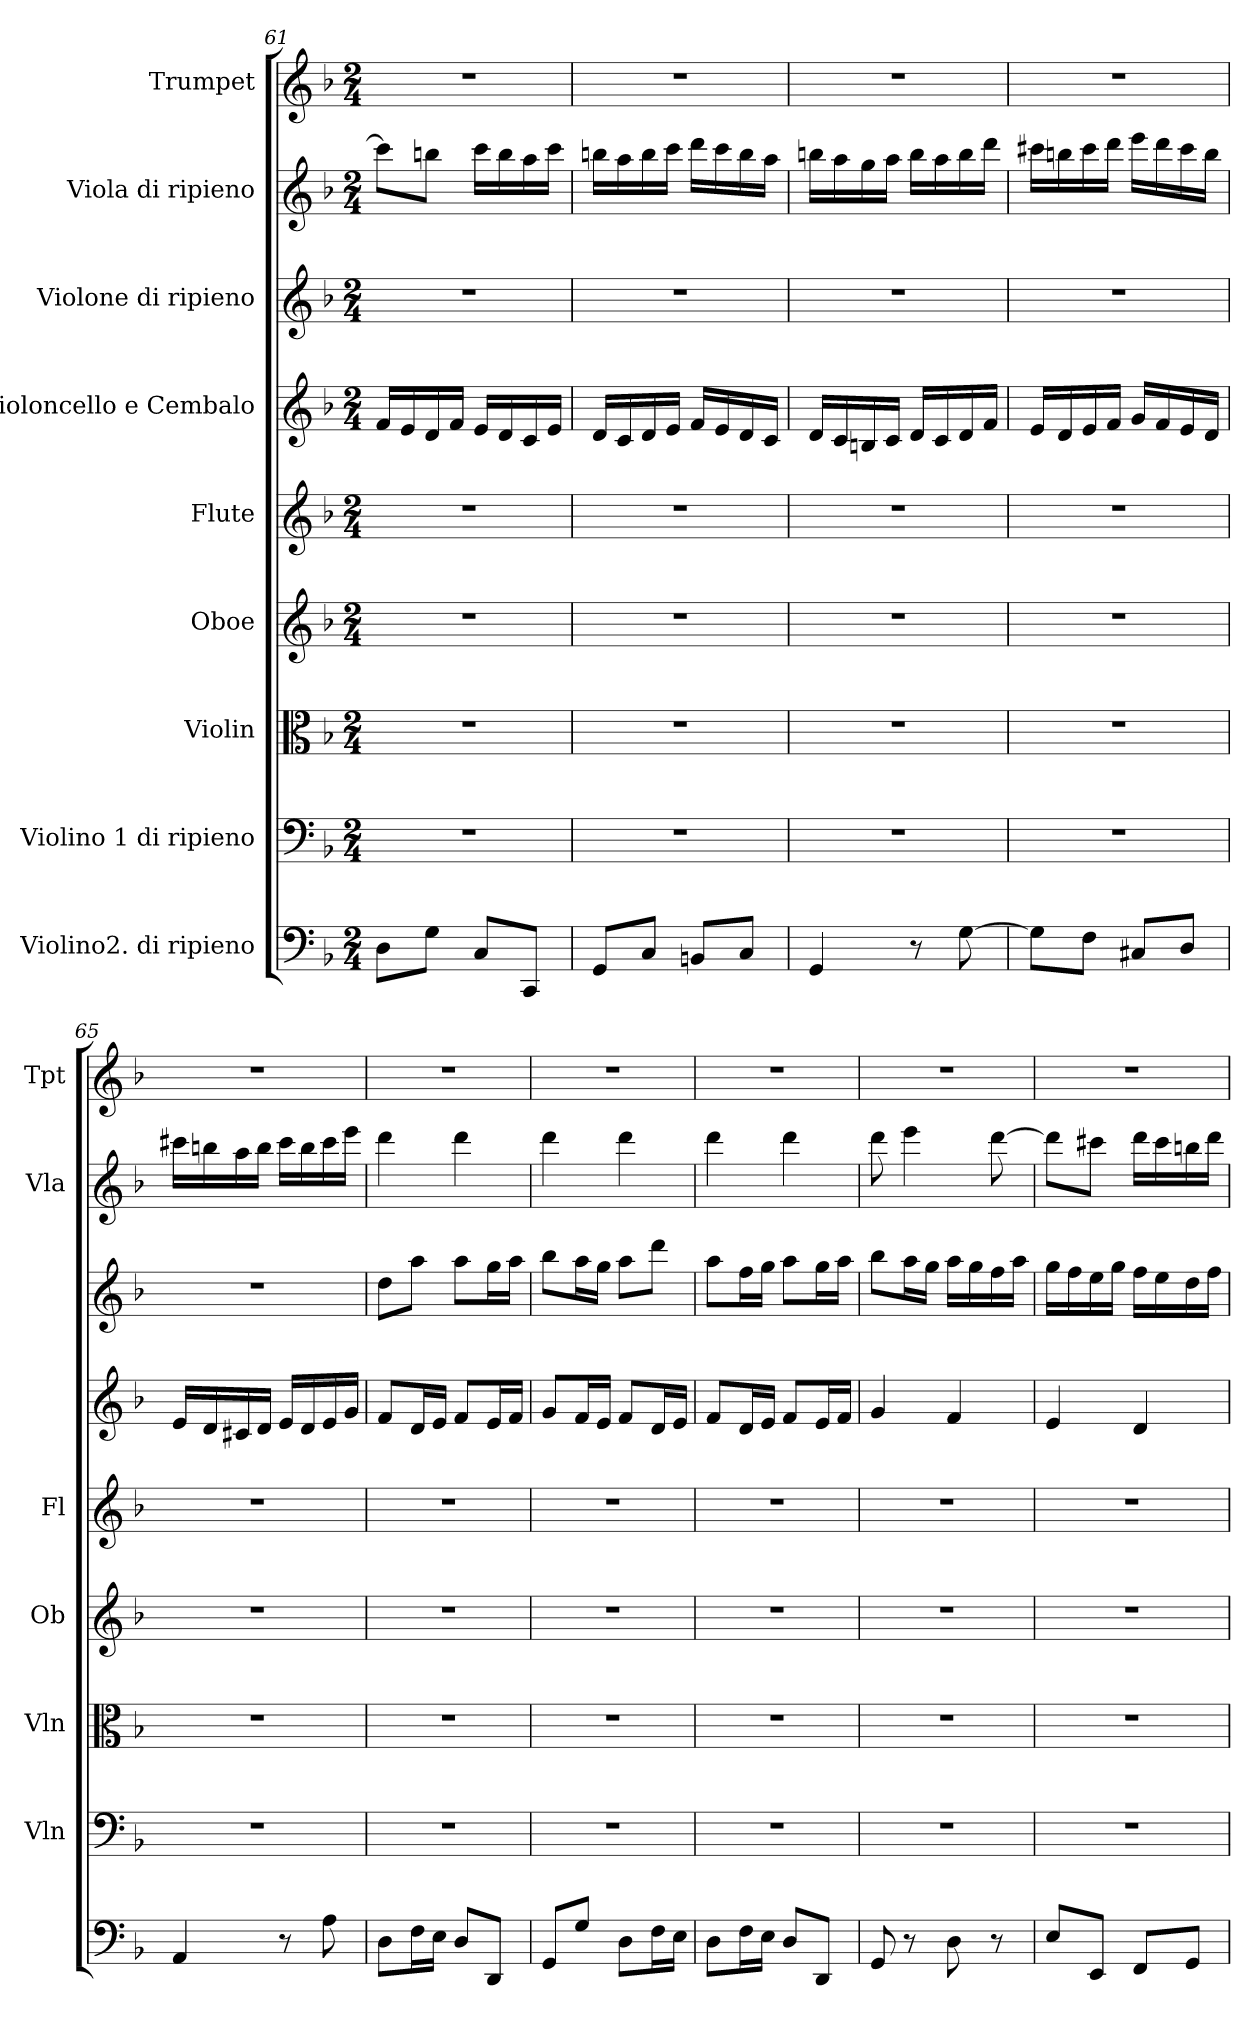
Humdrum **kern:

**kern	**kern	**kern	**kern	**kern	**kern	**kern	**kern	**kern
*part9	*part8	*part7	*part6	*part5	*part4	*part3	*part2	*part1
*staff9	*staff8	*staff7	*staff6	*staff5	*staff4	*staff3	*staff2	*staff1
*I"Violino2. di ripieno	*I"Violino 1 di ripieno	*I"Violin	*I"Oboe	*I"Flute	*I"Violoncello e Cembalo	*I"Violone di ripieno	*I"Viola di ripieno	*I"Trumpet
*	*I'Vln	*I'Vln	*I'Ob	*I'Fl	*	*	*I'Vla	*I'Tpt
*clefF4	*clefF4	*clefC3	*clefG2	*clefG2	*clefG2	*clefG2	*clefG2	*clefG2
*	*	*	*	*	*	*	*	*ITrd1c2
*k[b-]	*k[b-]	*k[b-]	*k[b-]	*k[b-]	*k[b-]	*k[b-]	*k[b-]	*k[b-e-a-]
*F:	*F:	*F:	*F:	*F:	*F:	*F:	*F:	*E-:
*M2/4	*M2/4	*M2/4	*M2/4	*M2/4	*M2/4	*M2/4	*M2/4	*M2/4
=61	=61	=61	=61	=61	=61	=61	=61	=61
8D\L	2r	2r	2r	2r	16f/LL	2r	8ccc\L]	2r
.	.	.	.	.	16e/	.	.	.
8G\J	.	.	.	.	16d/	.	8bbn\J	.
.	.	.	.	.	16f/JJ	.	.	.
8C/L	.	.	.	.	16e/LL	.	16ccc\LL	.
.	.	.	.	.	16d/	.	16bb\	.
8CC/J	.	.	.	.	16c/	.	16aa\	.
.	.	.	.	.	16e/JJ	.	16ccc\JJ	.
=62	=62	=62	=62	=62	=62	=62	=62	=62
8GG/L	2r	2r	2r	2r	16d/LL	2r	16bbn\LL	2r
.	.	.	.	.	16c/	.	16aa\	.
8C/J	.	.	.	.	16d/	.	16bb\	.
.	.	.	.	.	16e/JJ	.	16ccc\JJ	.
8BBn/L	.	.	.	.	16f/LL	.	16ddd\LL	.
.	.	.	.	.	16e/	.	16ccc\	.
8C/J	.	.	.	.	16d/	.	16bb\	.
.	.	.	.	.	16c/JJ	.	16aa\JJ	.
=63	=63	=63	=63	=63	=63	=63	=63	=63
4GG/	2r	2r	2r	2r	16d/LL	2r	16bbn\LL	2r
.	.	.	.	.	16c/	.	16aa\	.
.	.	.	.	.	16Bn/	.	16gg\	.
.	.	.	.	.	16c/JJ	.	16aa\JJ	.
8r	.	.	.	.	16d/LL	.	16bb\LL	.
.	.	.	.	.	16c/	.	16aa\	.
[8G\	.	.	.	.	16d/	.	16bb\	.
.	.	.	.	.	16f/JJ	.	16ddd\JJ	.
=64	=64	=64	=64	=64	=64	=64	=64	=64
8G\L]	2r	2r	2r	2r	16e/LL	2r	16ccc#X\LL	2r
.	.	.	.	.	16d/	.	16bbn\	.
8F\J	.	.	.	.	16e/	.	16ccc#\	.
.	.	.	.	.	16f/JJ	.	16ddd\JJ	.
8C#X/L	.	.	.	.	16g/LL	.	16eee\LL	.
.	.	.	.	.	16f/	.	16ddd\	.
8D/J	.	.	.	.	16e/	.	16ccc#\	.
.	.	.	.	.	16d/JJ	.	16bb\JJ	.
=65	=65	=65	=65	=65	=65	=65	=65	=65
4AA/	2r	2r	2r	2r	16e/LL	2r	16ccc#X\LL	2r
.	.	.	.	.	16d/	.	16bbn\	.
.	.	.	.	.	16c#X/	.	16aa\	.
.	.	.	.	.	16d/JJ	.	16bb\JJ	.
8r	.	.	.	.	16e/LL	.	16ccc#\LL	.
.	.	.	.	.	16d/	.	16bb\	.
8A\	.	.	.	.	16e/	.	16ccc#\	.
.	.	.	.	.	16g/JJ	.	16eee\JJ	.
=66	=66	=66	=66	=66	=66	=66	=66	=66
8D\L	2r	2r	2r	2r	8f/L	8dd\L	4ddd\	2r
16F\L	.	.	.	.	16d/L	8aa\J	.	.
16E\JJ	.	.	.	.	16e/JJ	.	.	.
8D/L	.	.	.	.	8f/L	8aa\L	4ddd\	.
8DD/J	.	.	.	.	16e/L	16gg\L	.	.
.	.	.	.	.	16f/JJ	16aa\JJ	.	.
=67	=67	=67	=67	=67	=67	=67	=67	=67
8GG/L	2r	2r	2r	2r	8g/L	8bb-\L	4ddd\	2r
8G/J	.	.	.	.	16f/L	16aa\L	.	.
.	.	.	.	.	16e/JJ	16gg\JJ	.	.
8D\L	.	.	.	.	8f/L	8aa\L	4ddd\	.
16F\L	.	.	.	.	16d/L	8ddd\J	.	.
16E\JJ	.	.	.	.	16e/JJ	.	.	.
=68	=68	=68	=68	=68	=68	=68	=68	=68
8D\L	2r	2r	2r	2r	8f/L	8aa\L	4ddd\	2r
16F\L	.	.	.	.	16d/L	16ff\L	.	.
16E\JJ	.	.	.	.	16e/JJ	16gg\JJ	.	.
8D/L	.	.	.	.	8f/L	8aa\L	4ddd\	.
8DD/J	.	.	.	.	16e/L	16gg\L	.	.
.	.	.	.	.	16f/JJ	16aa\JJ	.	.
=69	=69	=69	=69	=69	=69	=69	=69	=69
8GG/	2r	2r	2r	2r	4g/	8bb-\L	8ddd\	2r
8r	.	.	.	.	.	16aa\L	4eee\	.
.	.	.	.	.	.	16gg\JJ	.	.
8D\	.	.	.	.	4f/	16aa\LL	.	.
.	.	.	.	.	.	16gg\	.	.
8r	.	.	.	.	.	16ff\	[8ddd\	.
.	.	.	.	.	.	16aa\JJ	.	.
=70	=70	=70	=70	=70	=70	=70	=70	=70
8E/L	2r	2r	2r	2r	4e/	16gg\LL	8ddd\L]	2r
.	.	.	.	.	.	16ff\	.	.
8EE/J	.	.	.	.	.	16ee\	8ccc#X\J	.
.	.	.	.	.	.	16gg\JJ	.	.
8FF/L	.	.	.	.	4d/	16ff\LL	16ddd\LL	.
.	.	.	.	.	.	16ee\	16ccc#\	.
8GG/J	.	.	.	.	.	16dd\	16bbn\	.
.	.	.	.	.	.	16ff\JJ	16ddd\JJ	.
=	=	=	=	=	=	=	=	=
*-	*-	*-	*-	*-	*-	*-	*-	*-
